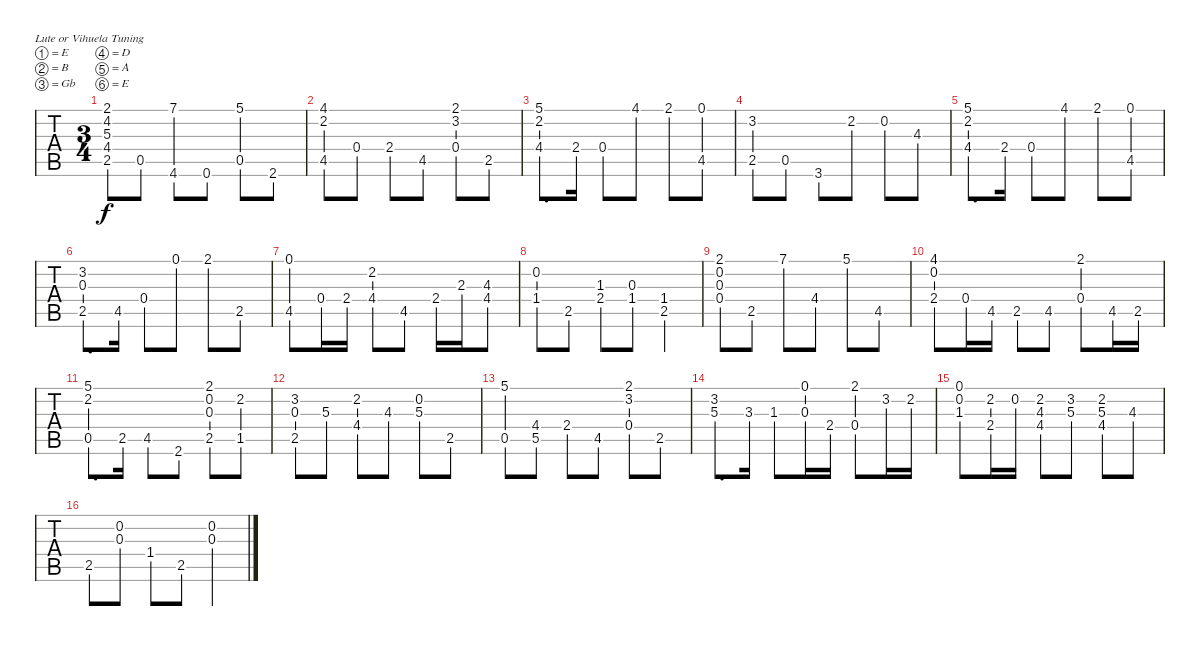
\bracketExtendMode groupsimilarinstruments
\singleTrackTrackNamePolicy hidden
\multiTrackTrackNamePolicy hidden
\firstSystemTrackNameOrientation horizontal
\otherSystemsTrackNameOrientation horizontal
\track ("Guitar Standard" "Guitar Sta") {instrument acousticguitarsteel}
\staff {tabs}
\tuning (E4 B3 Gb3 D3 A2 E2)
\ts (3 4)
\tempo (120 hide)
\clef g2
\ks c
(2.1 4.2 5.3 4.4 2.5).8{dy f} 0.5.8 (7.1 4.6).8 0.6.8 (5.1 0.5).8 2.6.8 |
(4.1 2.2 4.5).8 0.4.8 2.4.8 4.5.8 (2.1 3.2 0.4).8 2.5.8 |
(5.1 2.2 4.4).8{d} 2.4.16 0.4.8 4.1.8 2.1.8 (0.1 4.5).8 |
(3.2 2.5).8 0.5.8 3.6.8 2.2.8 0.2.8 4.3.8 |
(5.1 2.2 4.4).8{d} 2.4.16 0.4.8 4.1.8 2.1.8 (0.1 4.5).8 |
(3.2 0.3 2.5).8{d} 4.5.16 0.4.8 0.1.8 2.1.8 2.5.8 |
(0.1 4.5).8 0.4.16 2.4.16 (2.2 4.4).8 4.5.8 2.4.16 2.3.16 (4.3 4.4).8 |
(0.2 1.4).8 2.5.8 (1.3 2.4).8 (0.3 1.4).8 (1.4 2.5).4 |
(2.1 0.2 0.3 0.4).8 2.5.8 7.1.8 4.4.8 5.1.8 4.5.8 |
(4.1 0.2 2.4).8 0.4.16 4.5.16 2.5.8 4.5.8 (2.1 0.4).8 4.5.16 2.5.16 |
(5.1 2.2 0.5).8{d} 2.5.16 4.5.8 2.6.8 (2.1 0.2 0.3 2.5).8 (2.2 1.5).8 |
(3.2 0.3 2.5).8 5.3.8 (2.2 4.4).8 4.3.8 (0.2 5.3).8 2.5.8 |
(5.1 0.5).8 (4.4 5.5).8 2.4.8 4.5.8 (2.1 3.2 0.4).8 2.5.8 |
(3.2 5.3).8{d} 3.3.16 1.3.8 (0.1 0.3).16 2.4.16 (2.1 0.4).8 3.2.16 2.2.16 |
(0.1 0.2 1.3).8 (2.2 2.4).16 0.2.16 (2.2 4.3 4.4).8 (3.2 5.3).8 (2.2 5.3 4.4).8 4.3.8 |
2.5.8 (0.2 0.3).8 1.4.8 2.5.8 (0.2 0.3).4
